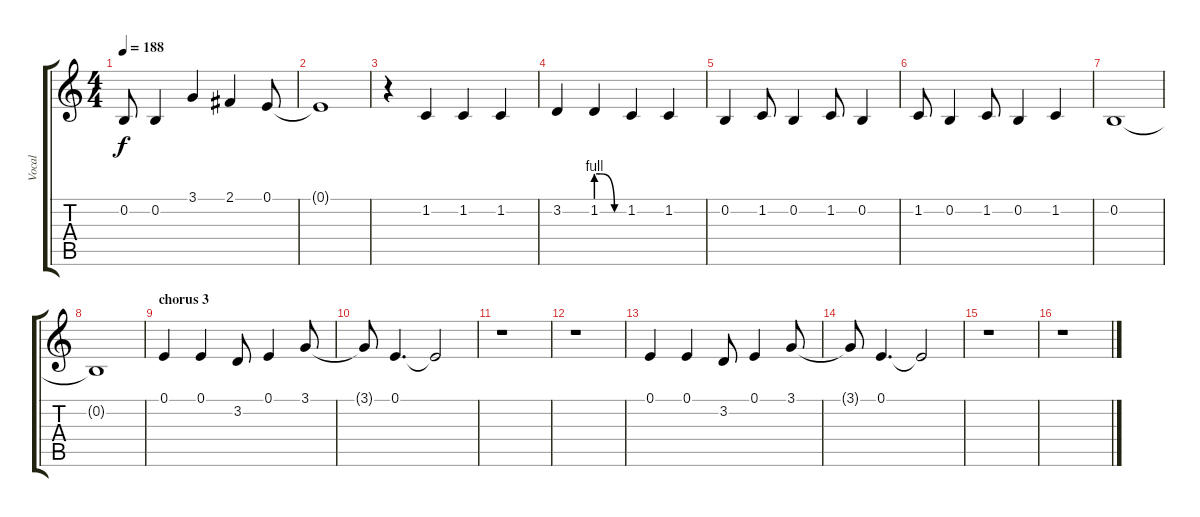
\track ("Vocal" "Vocal") {instrument lead3calliope}
\staff {score tabs}
\tuning (E4 B3 G3 D3 A2 E2) {hide}
\ts (4 4)
\tempo 188
\clef g2
\ks c
0.2{t}.8{dy f} 0.2.4 3.1.4 2.1.4 0.1.8 |
0.1{t}.1 |
r.4 1.2.4 1.2.4 1.2.4 |
3.2.4 1.2{be (custom 0 4 10 4 40 0 60 0)}.4 1.2.4 1.2.4 |
0.2.4 1.2.8 0.2.4 1.2.8 0.2.4 |
1.2.8 0.2.4 1.2.8 0.2.4 1.2.4 |
0.2.1 |
0.2{t}.1 |
\section ("" "chorus 3")
0.1.4 0.1.4 3.2.8 0.1.4 3.1.8 |
3.1{t}.8 0.1.4{d} 0.1{t}.2 |
r.1 |
r.1 |
0.1.4 0.1.4 3.2.8 0.1.4 3.1.8 |
3.1{t}.8 0.1.4{d} 0.1{t}.2 |
r.1 |
r.1
